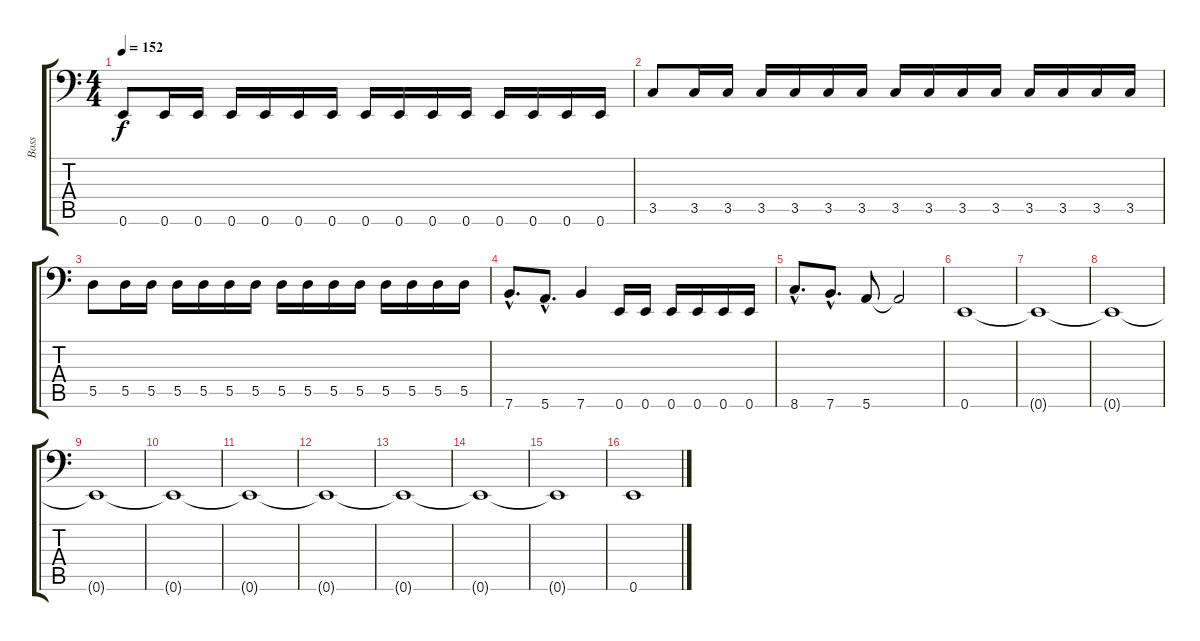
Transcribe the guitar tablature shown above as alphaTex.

\track ("Bass" "Bass") {instrument electricbasspick}
\staff {score tabs}
\tuning (E3 B2 G2 D2 A1 E1) {hide}
\ts (4 4)
\tempo 152
\clef f4
\ks c
0.6.8{dy f} 0.6.16 0.6.16 0.6.16 0.6.16 0.6.16 0.6.16 0.6.16 0.6.16 0.6.16 0.6.16 0.6.16 0.6.16 0.6.16 0.6.16 |
3.5.8 3.5.16 3.5.16 3.5.16 3.5.16 3.5.16 3.5.16 3.5.16 3.5.16 3.5.16 3.5.16 3.5.16 3.5.16 3.5.16 3.5.16 |
5.5.8 5.5.16 5.5.16 5.5.16 5.5.16 5.5.16 5.5.16 5.5.16 5.5.16 5.5.16 5.5.16 5.5.16 5.5.16 5.5.16 5.5.16 |
7.6{hac}.8{d} 5.6{hac}.8{d} 7.6.4 0.6.16 0.6.16 0.6.16 0.6.16 0.6.16 0.6.16 |
8.6{hac}.8{d} 7.6{hac}.8{d} 5.6.8 5.6{t}.2 |
0.6.1 |
0.6{t}.1 |
0.6{t}.1 |
0.6{t}.1 |
0.6{t}.1 |
0.6{t}.1 |
0.6{t}.1 |
0.6{t}.1 |
0.6{t}.1 |
0.6{t}.1 |
0.6.1
